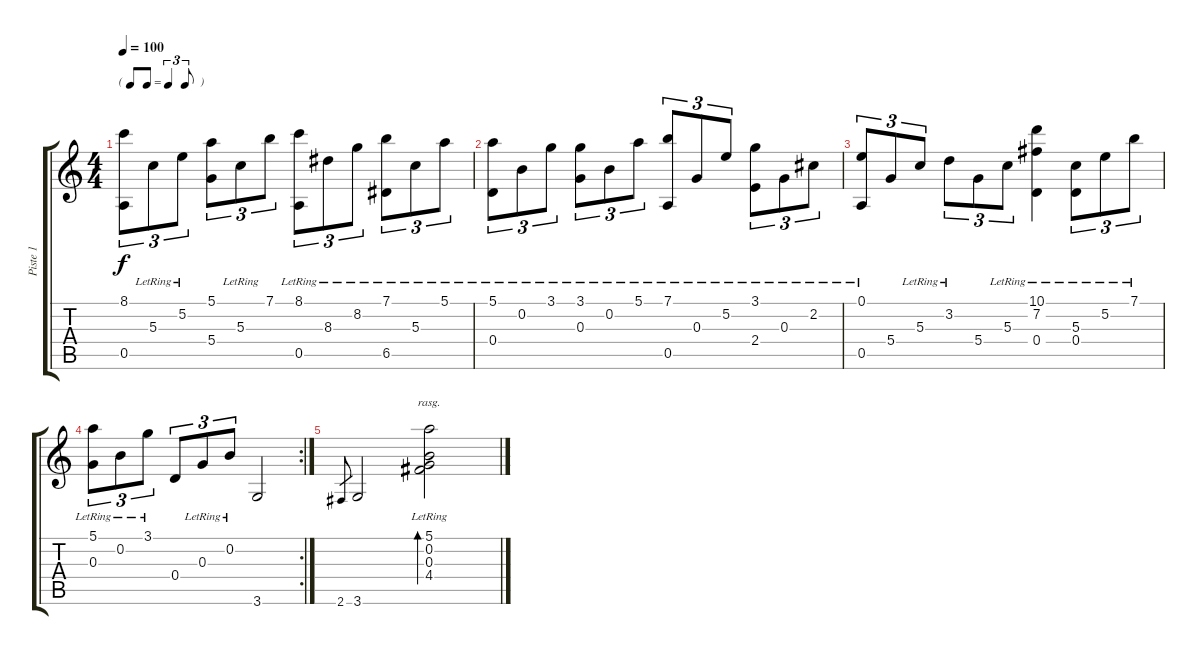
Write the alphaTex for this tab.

\track ("Piste 1" "Piste 1") {instrument acousticguitarnylon}
\staff {score tabs}
\tuning (E4 B3 G3 D3 A2 E2) {hide}
\ts (4 4)
\tf triplet8th
\tempo 100
\clef g2
\ks c
(8.1 0.5).8{tu (3 2) dy f} 5.3{lr}.8{tu (3 2)} 5.2{lr}.8{tu (3 2)} (5.1 5.4).8{tu (3 2)} 5.3{lr}.8{tu (3 2)} 7.1.8{tu (3 2)} (8.1{lr} 0.5).8{tu (3 2)} 8.3{lr}.8{tu (3 2)} 8.2{lr}.8{tu (3 2)} (7.1{lr} 6.5).8{tu (3 2)} 5.3{lr}.8{tu (3 2)} 5.1{lr}.8{tu (3 2)} |
(5.1{lr} 0.4).8{tu (3 2)} 0.2{lr}.8{tu (3 2)} 3.1{lr}.8{tu (3 2)} (3.1{lr} 0.3{lr}).8{tu (3 2)} 0.2{lr}.8{tu (3 2)} 5.1{lr}.8{tu (3 2)} (7.1{lr} 0.5).8{tu (3 2)} 0.3{lr}.8{tu (3 2)} 5.2{lr}.8{tu (3 2)} (3.1{lr} 2.4).8{tu (3 2)} 0.3{lr}.8{tu (3 2)} 2.2{lr}.8{tu (3 2)} |
(0.1{lr} 0.5).8{tu (3 2)} 5.4.8{tu (3 2)} 5.3{lr}.8{tu (3 2)} 3.2{lr}.8{tu (3 2)} 5.4.8{tu (3 2)} 5.3{lr}.8{tu (3 2)} (10.1{lr} 7.2{lr} 0.4).4 (5.3{lr} 0.4).8{tu (3 2)} 5.2{lr}.8{tu (3 2)} 7.1{lr}.8{tu (3 2)} |
\rc 2
(5.1{lr} 0.3{lr}).8{tu (3 2)} 0.2{lr}.8{tu (3 2)} 3.1{lr}.8{tu (3 2)} 0.4.8{tu (3 2)} 0.3{lr}.8{tu (3 2)} 0.2{lr}.8{tu (3 2)} 3.6.2 |
2.6.8{gr} 3.6.2 (5.1{lr} 0.2{lr} 0.3{lr} 4.4).2{bd 480 rasg ii}
